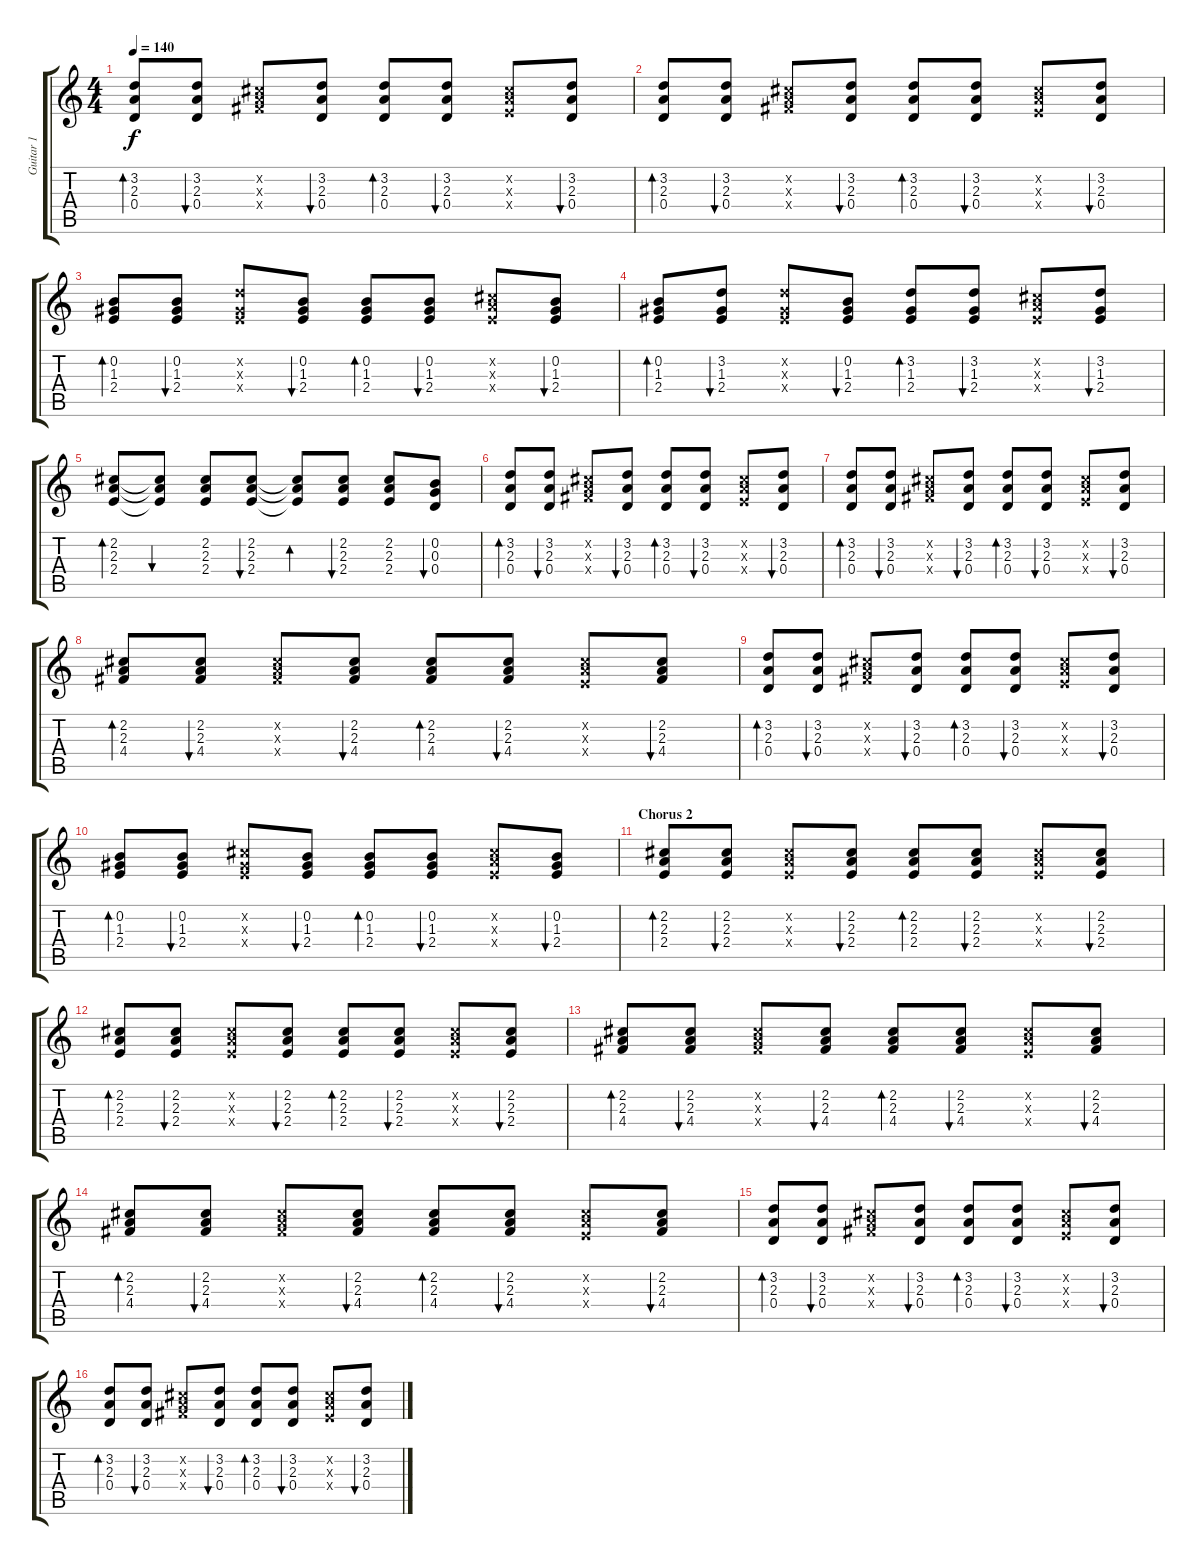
\track ("Guitar 1" "Guitar 1") {instrument acousticguitarsteel}
\staff {score tabs}
\tuning (E4 B3 G3 D3 A2 E2) {hide}
\ts (4 4)
\tempo 140
\clef g2
\ks c
(3.2 2.3 0.4).8{bd 60 dy f} (3.2 2.3 0.4).8{bu 60} (2.2{x} 2.3{x} 4.4{x}).8 (3.2 2.3 0.4).8{bu 60} (3.2 2.3 0.4).8{bd 60} (3.2 2.3 0.4).8{bu 60} (2.2{x} 2.3{x} 2.4{x}).8 (3.2 2.3 0.4).8{bu 60} |
(3.2 2.3 0.4).8{bd 60} (3.2 2.3 0.4).8{bu 60} (2.2{x} 2.3{x} 4.4{x}).8 (3.2 2.3 0.4).8{bu 60} (3.2 2.3 0.4).8{bd 60} (3.2 2.3 0.4).8{bu 60} (2.2{x} 2.3{x} 2.4{x}).8 (3.2 2.3 0.4).8{bu 60} |
(0.2 1.3 2.4).8{bd 60} (0.2 1.3 2.4).8{bu 60} (3.2{x} 1.3{x} 2.4{x}).8 (0.2 1.3 2.4).8{bu 60} (0.2 1.3 2.4).8{bd 60} (0.2 1.3 2.4).8{bu 60} (2.2{x} 2.3{x} 2.4{x}).8 (0.2 1.3 2.4).8{bu 60} |
(0.2 1.3 2.4).8{bd 60} (3.2 1.3 2.4).8{bu 60} (3.2{x} 1.3{x} 2.4{x}).8 (0.2 1.3 2.4).8{bu 60} (3.2 1.3 2.4).8{bd 60} (3.2 1.3 2.4).8{bu 60} (2.2{x} 2.3{x} 2.4{x}).8 (3.2 1.3 2.4).8{bu 60} |
(2.2 2.3 2.4).8{bd 60} (2.2{t} 2.3{t} 2.4{t}).8{bu 60} (2.2 2.3 2.4).8 (2.2 2.3 2.4).8{bu 60} (2.2{t} 2.3{t} 2.4{t}).8{bd 60} (2.2 2.3 2.4).8{bu 60} (2.2 2.3 2.4).8 (0.2 0.3 0.4).8{bu 60} |
(3.2 2.3 0.4).8{bd 60} (3.2 2.3 0.4).8{bu 60} (2.2{x} 2.3{x} 4.4{x}).8 (3.2 2.3 0.4).8{bu 60} (3.2 2.3 0.4).8{bd 60} (3.2 2.3 0.4).8{bu 60} (2.2{x} 2.3{x} 2.4{x}).8 (3.2 2.3 0.4).8{bu 60} |
(3.2 2.3 0.4).8{bd 60} (3.2 2.3 0.4).8{bu 60} (2.2{x} 2.3{x} 4.4{x}).8 (3.2 2.3 0.4).8{bu 60} (3.2 2.3 0.4).8{bd 60} (3.2 2.3 0.4).8{bu 60} (2.2{x} 2.3{x} 2.4{x}).8 (3.2 2.3 0.4).8{bu 60} |
(2.2 2.3 4.4).8{bd 60} (2.2 2.3 4.4).8{bu 60} (2.2{x} 2.3{x} 4.4{x}).8 (2.2 2.3 4.4).8{bu 60} (2.2 2.3 4.4).8{bd 60} (2.2 2.3 4.4).8{bu 60} (2.2{x} 2.3{x} 2.4{x}).8 (2.2 2.3 4.4).8{bu 60} |
(3.2 2.3 0.4).8{bd 60} (3.2 2.3 0.4).8{bu 60} (2.2{x} 2.3{x} 4.4{x}).8 (3.2 2.3 0.4).8{bu 60} (3.2 2.3 0.4).8{bd 60} (3.2 2.3 0.4).8{bu 60} (2.2{x} 2.3{x} 2.4{x}).8 (3.2 2.3 0.4).8{bu 60} |
(0.2 1.3 2.4).8{bd 60} (0.2 1.3 2.4).8{bu 60} (2.2{x} 1.3{x} 2.4{x}).8 (0.2 1.3 2.4).8{bu 60} (0.2 1.3 2.4).8{bd 60} (0.2 1.3 2.4).8{bu 60} (2.2{x} 2.3{x} 2.4{x}).8 (0.2 1.3 2.4).8{bu 60} |
\section ("" "Chorus 2")
(2.2 2.3 2.4).8{bd 60} (2.2 2.3 2.4).8{bu 60} (2.2{x} 2.3{x} 2.4{x}).8 (2.2 2.3 2.4).8{bu 60} (2.2 2.3 2.4).8{bd 60} (2.2 2.3 2.4).8{bu 60} (2.2{x} 2.3{x} 2.4{x}).8 (2.2 2.3 2.4).8{bu 60} |
(2.2 2.3 2.4).8{bd 60} (2.2 2.3 2.4).8{bu 60} (2.2{x} 2.3{x} 2.4{x}).8 (2.2 2.3 2.4).8{bu 60} (2.2 2.3 2.4).8{bd 60} (2.2 2.3 2.4).8{bu 60} (2.2{x} 2.3{x} 2.4{x}).8 (2.2 2.3 2.4).8{bu 60} |
(2.2 2.3 4.4).8{bd 60} (2.2 2.3 4.4).8{bu 60} (2.2{x} 2.3{x} 4.4{x}).8 (2.2 2.3 4.4).8{bu 60} (2.2 2.3 4.4).8{bd 60} (2.2 2.3 4.4).8{bu 60} (2.2{x} 2.3{x} 2.4{x}).8 (2.2 2.3 4.4).8{bu 60} |
(2.2 2.3 4.4).8{bd 60} (2.2 2.3 4.4).8{bu 60} (2.2{x} 2.3{x} 4.4{x}).8 (2.2 2.3 4.4).8{bu 60} (2.2 2.3 4.4).8{bd 60} (2.2 2.3 4.4).8{bu 60} (2.2{x} 2.3{x} 2.4{x}).8 (2.2 2.3 4.4).8{bu 60} |
(3.2 2.3 0.4).8{bd 60} (3.2 2.3 0.4).8{bu 60} (2.2{x} 2.3{x} 4.4{x}).8 (3.2 2.3 0.4).8{bu 60} (3.2 2.3 0.4).8{bd 60} (3.2 2.3 0.4).8{bu 60} (2.2{x} 2.3{x} 2.4{x}).8 (3.2 2.3 0.4).8{bu 60} |
(3.2 2.3 0.4).8{bd 60} (3.2 2.3 0.4).8{bu 60} (2.2{x} 2.3{x} 4.4{x}).8 (3.2 2.3 0.4).8{bu 60} (3.2 2.3 0.4).8{bd 60} (3.2 2.3 0.4).8{bu 60} (2.2{x} 2.3{x} 2.4{x}).8 (3.2 2.3 0.4).8{bu 60}
